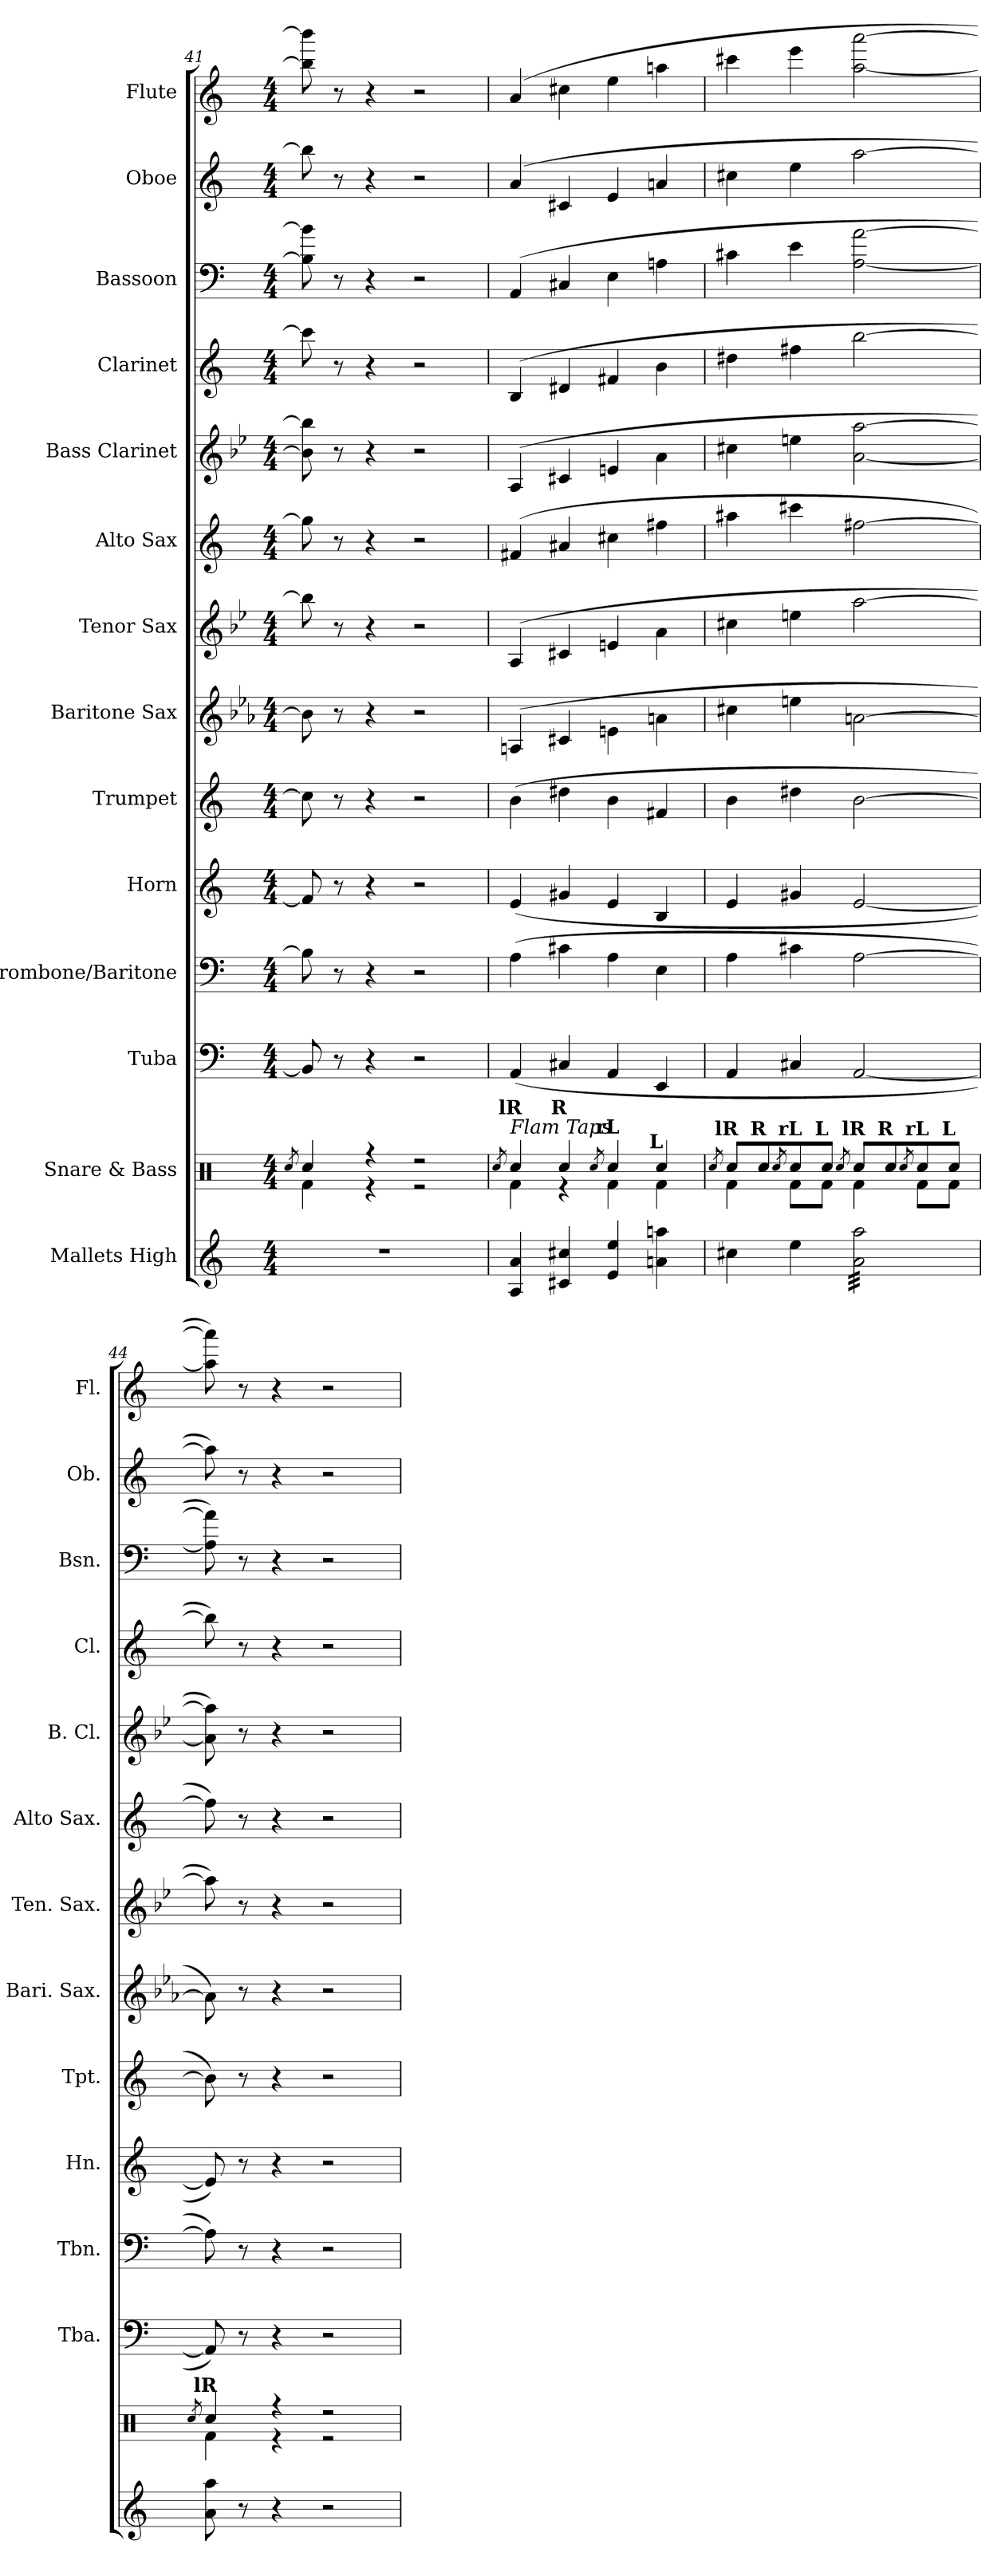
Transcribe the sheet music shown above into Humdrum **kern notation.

**kern	**kern	**kern	**kern	**kern	**kern	**kern	**kern	**kern	**kern	**kern	**kern	**kern	**kern
*part14	*part13	*part12	*part11	*part10	*part9	*part8	*part7	*part6	*part5	*part4	*part3	*part2	*part1
*staff14	*staff13	*staff12	*staff11	*staff10	*staff9	*staff8	*staff7	*staff6	*staff5	*staff4	*staff3	*staff2	*staff1
*I"Mallets High	*I"Snare & Bass	*I"Tuba	*I"Trombone/Baritone	*I"Horn	*I"Trumpet	*I"Baritone Sax	*I"Tenor Sax	*I"Alto Sax	*I"Bass Clarinet	*I"Clarinet	*I"Bassoon	*I"Oboe	*I"Flute
*	*	*I'Tba.	*I'Tbn.	*I'Hn.	*I'Tpt.	*I'Bari. Sax.	*I'Ten. Sax.	*I'Alto Sax.	*I'B. Cl.	*I'Cl.	*I'Bsn.	*I'Ob.	*I'Fl.
*clefG2	*clefX	*clefF4	*clefF4	*clefG2	*clefG2	*clefG2	*clefG2	*clefG2	*clefG2	*clefG2	*clefF4	*clefG2	*clefG2
*	*	*	*	*ITrd4c7	*ITrd1c2	*ITrd12c21	*ITrd8c14	*ITrd5c9	*ITrd8c14	*ITrd1c2	*	*	*
*k[]	*k[]	*k[]	*k[]	*k[b-]	*k[b-e-]	*k[b-e-a-]	*k[b-e-]	*k[b-e-a-]	*k[b-e-]	*k[b-e-]	*k[]	*k[]	*k[]
*M4/4	*M4/4	*M4/4	*M4/4	*M4/4	*M4/4	*M4/4	*M4/4	*M4/4	*M4/4	*M4/4	*M4/4	*M4/4	*M4/4
=41	=41	=41	=41	=41	=41	=41	=41	=41	=41	=41	=41	=41	=41
.	8qRcci/	.	.	.	.	.	.	.	.	.	.	.	.
*	*^	*	*	*	*	*	*	*	*	*	*	*	*
1r	4Rcci/	4Rfi\	8BB-i/]	8B-i\]	8B-i/]	8b-i\]	8B-i\]	8b-i\]	8b-i\]	8B-i\] 8b-i]	8bb-i\]	8B-i\] 8b-i]	8bb-i\]	8bb-i\] 8bbb-i]
.	.	.	8r	8r	8r	8r	8r	8r	8r	8r	8r	8r	8r	8r
.	4r	4r	4r	4r	4r	4r	4r	4r	4r	4r	4r	4r	4r	4r
.	2r	2r	2r	2r	2r	2r	2r	2r	2r	2r	2r	2r	2r	2r
=42	=42	=42	=42	=42	=42	=42	=42	=42	=42	=42	=42	=42	=42	=42
.	8qRcci/	.	.	.	.	.	.	.	.	.	.	.	.	.
!	!LO:TX:a:i:t=Flam Taps	!	!	!	!	!	!	!	!	!	!	!	!	!
!	!LO:TX:a:B:cj:t=lR	!	!	!	!	!	!	!	!	!	!	!	!	!
4Ai/ 4ai	4Rcci/	4Rfi\	(4AAi/	(4Ai\	(4Ai/	(4ai\	(4AAni/	(4AAi/	(4Ani/	(4AAi/	(4Ai/	(4AAi/	(4ai/	(4ai/
!	!LO:TX:a:B:cj:t=R	!	!	!	!	!	!	!	!	!	!	!	!	!
4c#Xi/ 4cc#Xi	4Rcci/	4r	4C#Xi/	4c#Xi\	4c#Xi/	4cc#Xi\	4C#Xi/	4C#Xi/	4c#Xi/	4C#Xi/	4c#Xi/	4C#Xi/	4c#Xi/	4cc#Xi\
.	8qRcci/	.	.	.	.	.	.	.	.	.	.	.	.	.
!	!LO:TX:a:B:cj:t=rL	!	!	!	!	!	!	!	!	!	!	!	!	!
4ei/ 4eei	4Rcci/	4Rfi\	4AAi/	4Ai\	4Ai/	4ai\	4Eni\	4Eni/	4eni\	4Eni/	4eni/	4Ei\	4ei/	4eei\
!	!LO:TX:a:B:cj:t=L	!	!	!	!	!	!	!	!	!	!	!	!	!
4ani\ 4aani	4Rcci/	4Rfi\	4EEi/	4Ei\	4Ei/	4eni/	4Ani\	4Ai\	4ani\	4Ai\	4ai\	4Ani\	4ani/	4aani\
=43	=43	=43	=43	=43	=43	=43	=43	=43	=43	=43	=43	=43	=43	=43
.	8qRcci/	.	.	.	.	.	.	.	.	.	.	.	.	.
!	!LO:TX:a:B:cj:t=lR	!	!	!	!	!	!	!	!	!	!	!	!	!
4cc#Xi\	8Rcci/L	4Rfi\	4AAi/	4Ai\	4Ai/	4ai\	4c#Xi\	4c#Xi\	4cc#Xi\	4c#Xi\	4cc#Xi\	4c#Xi\	4cc#Xi\	4ccc#Xi\
!	!LO:TX:a:B:cj:t=R	!	!	!	!	!	!	!	!	!	!	!	!	!
.	8Rcci/	.	.	.	.	.	.	.	.	.	.	.	.	.
.	8qRcci/	.	.	.	.	.	.	.	.	.	.	.	.	.
!	!LO:TX:a:B:cj:t=rL	!	!	!	!	!	!	!	!	!	!	!	!	!
4eei\	8Rcci/	8Rfi\L	4C#Xi/	4c#Xi\	4c#Xi/	4cc#Xi\	4eni\	4eni\	4eeni\	4eni\	4eeni\	4ei\	4eei\	4eeei\
!	!LO:TX:a:B:cj:t=L	!	!	!	!	!	!	!	!	!	!	!	!	!
.	8Rcci/J	8Rfi\J	.	.	.	.	.	.	.	.	.	.	.	.
.	8qRcci/	.	.	.	.	.	.	.	.	.	.	.	.	.
!	!LO:TX:a:B:cj:t=lR	!	!	!	!	!	!	!	!	!	!	!	!	!
*tremolo	*	*	*	*	*	*	*	*	*	*	*	*	*	*
32ai\ 32aaiLLL	8Rcci/L	4Rfi\	[<2AAi/	[>2Ai\	[<2Ai/	[>2ai\	[>2Ani\	[>2ai\	[>2ani\	[<2Ai\ [>2ai	[>2aai\	[<2Ai\ [>2ai	[>2aai\	[<2aai\ [>2aaai
32ai\ 32aai	.	.	.	.	.	.	.	.	.	.	.	.	.	.
32ai\ 32aai	.	.	.	.	.	.	.	.	.	.	.	.	.	.
32ai\ 32aai	.	.	.	.	.	.	.	.	.	.	.	.	.	.
!	!LO:TX:a:B:cj:t=R	!	!	!	!	!	!	!	!	!	!	!	!	!
32ai\ 32aai	8Rcci/	.	.	.	.	.	.	.	.	.	.	.	.	.
32ai\ 32aai	.	.	.	.	.	.	.	.	.	.	.	.	.	.
32ai\ 32aai	.	.	.	.	.	.	.	.	.	.	.	.	.	.
32ai\ 32aai	.	.	.	.	.	.	.	.	.	.	.	.	.	.
.	8qRcci/	.	.	.	.	.	.	.	.	.	.	.	.	.
!	!LO:TX:a:B:cj:t=rL	!	!	!	!	!	!	!	!	!	!	!	!	!
32ai\ 32aai	8Rcci/	8Rfi\L	.	.	.	.	.	.	.	.	.	.	.	.
32ai\ 32aai	.	.	.	.	.	.	.	.	.	.	.	.	.	.
32ai\ 32aai	.	.	.	.	.	.	.	.	.	.	.	.	.	.
32ai\ 32aai	.	.	.	.	.	.	.	.	.	.	.	.	.	.
!	!LO:TX:a:B:cj:t=L	!	!	!	!	!	!	!	!	!	!	!	!	!
32ai\ 32aai	8Rcci/J	8Rfi\J	.	.	.	.	.	.	.	.	.	.	.	.
32ai\ 32aai	.	.	.	.	.	.	.	.	.	.	.	.	.	.
32ai\ 32aai	.	.	.	.	.	.	.	.	.	.	.	.	.	.
32ai\ 32aaiJJJ	.	.	.	.	.	.	.	.	.	.	.	.	.	.
*Xtremolo	*	*	*	*	*	*	*	*	*	*	*	*	*	*
=44	=44	=44	=44	=44	=44	=44	=44	=44	=44	=44	=44	=44	=44	=44
.	8qRcci/	.	.	.	.	.	.	.	.	.	.	.	.	.
!	!LO:TX:a:B:cj:t=lR	!	!	!	!	!	!	!	!	!	!	!	!	!
8ai\ 8aai	4Rcci/	4Rfi\	8AAi/])	8Ai\])	8Ai/])	8ai\])	8Ai\])	8ai\])	8ai\])	8Ai\] 8ai])	8aai\])	8Ai\] 8ai])	8aai\])	8aai\] 8aaai])
8r	.	.	8r	8r	8r	8r	8r	8r	8r	8r	8r	8r	8r	8r
4r	4r	4r	4r	4r	4r	4r	4r	4r	4r	4r	4r	4r	4r	4r
2r	2r	2r	2r	2r	2r	2r	2r	2r	2r	2r	2r	2r	2r	2r
*	*v	*v	*	*	*	*	*	*	*	*	*	*	*	*
=	=	=	=	=	=	=	=	=	=	=	=	=	=
*-	*-	*-	*-	*-	*-	*-	*-	*-	*-	*-	*-	*-	*-
